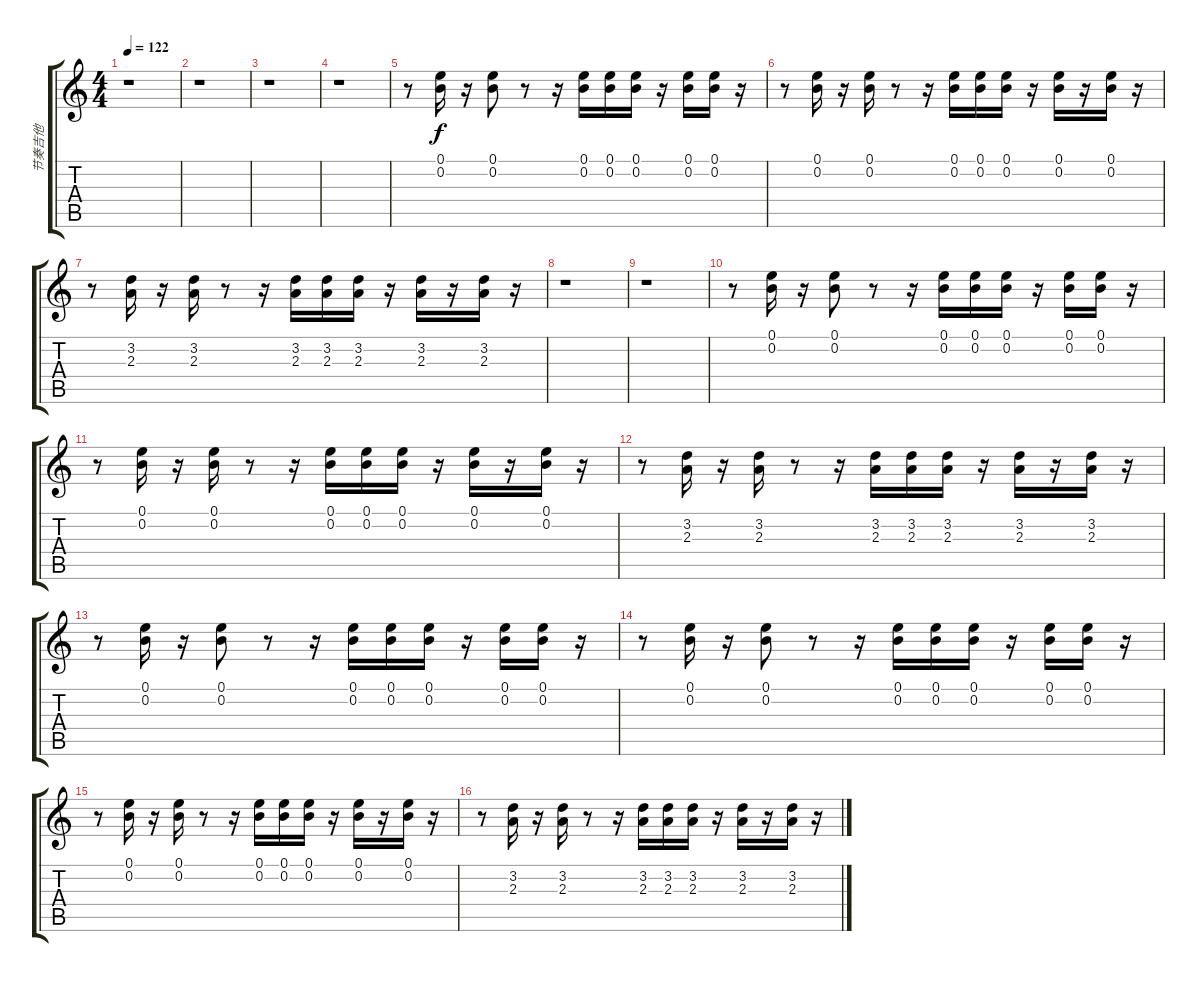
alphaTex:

\track ("节奏吉他" "节奏吉他") {instrument distortionguitar}
\staff {score tabs}
\tuning (E4 B3 G3 D3 A2 E2) {hide}
\ts (4 4)
\tempo 122
\clef g2
\ks c
r.1{dy f} |
r.1 |
r.1 |
r.1 |
r.8 (0.1 0.2).16 r.16 (0.1 0.2).8 r.8 r.16 (0.1 0.2).16 (0.1 0.2).16 (0.1 0.2).16 r.16 (0.1 0.2).16 (0.1 0.2).16 r.16 |
r.8 (0.1 0.2).16 r.16 (0.1 0.2).16 r.8 r.16 (0.1 0.2).16 (0.1 0.2).16 (0.1 0.2).16 r.16 (0.1 0.2).16 r.16 (0.1 0.2).16 r.16 |
r.8 (3.2 2.3).16 r.16 (3.2 2.3).16 r.8 r.16 (3.2 2.3).16 (3.2 2.3).16 (3.2 2.3).16 r.16 (3.2 2.3).16 r.16 (3.2 2.3).16 r.16 |
r.1 |
r.1 |
r.8 (0.1 0.2).16 r.16 (0.1 0.2).8 r.8 r.16 (0.1 0.2).16 (0.1 0.2).16 (0.1 0.2).16 r.16 (0.1 0.2).16 (0.1 0.2).16 r.16 |
r.8 (0.1 0.2).16 r.16 (0.1 0.2).16 r.8 r.16 (0.1 0.2).16 (0.1 0.2).16 (0.1 0.2).16 r.16 (0.1 0.2).16 r.16 (0.1 0.2).16 r.16 |
r.8 (3.2 2.3).16 r.16 (3.2 2.3).16 r.8 r.16 (3.2 2.3).16 (3.2 2.3).16 (3.2 2.3).16 r.16 (3.2 2.3).16 r.16 (3.2 2.3).16 r.16 |
r.8 (0.1 0.2).16 r.16 (0.1 0.2).8 r.8 r.16 (0.1 0.2).16 (0.1 0.2).16 (0.1 0.2).16 r.16 (0.1 0.2).16 (0.1 0.2).16 r.16 |
r.8 (0.1 0.2).16 r.16 (0.1 0.2).8 r.8 r.16 (0.1 0.2).16 (0.1 0.2).16 (0.1 0.2).16 r.16 (0.1 0.2).16 (0.1 0.2).16 r.16 |
r.8 (0.1 0.2).16 r.16 (0.1 0.2).16 r.8 r.16 (0.1 0.2).16 (0.1 0.2).16 (0.1 0.2).16 r.16 (0.1 0.2).16 r.16 (0.1 0.2).16 r.16 |
r.8 (3.2 2.3).16 r.16 (3.2 2.3).16 r.8 r.16 (3.2 2.3).16 (3.2 2.3).16 (3.2 2.3).16 r.16 (3.2 2.3).16 r.16 (3.2 2.3).16 r.16
